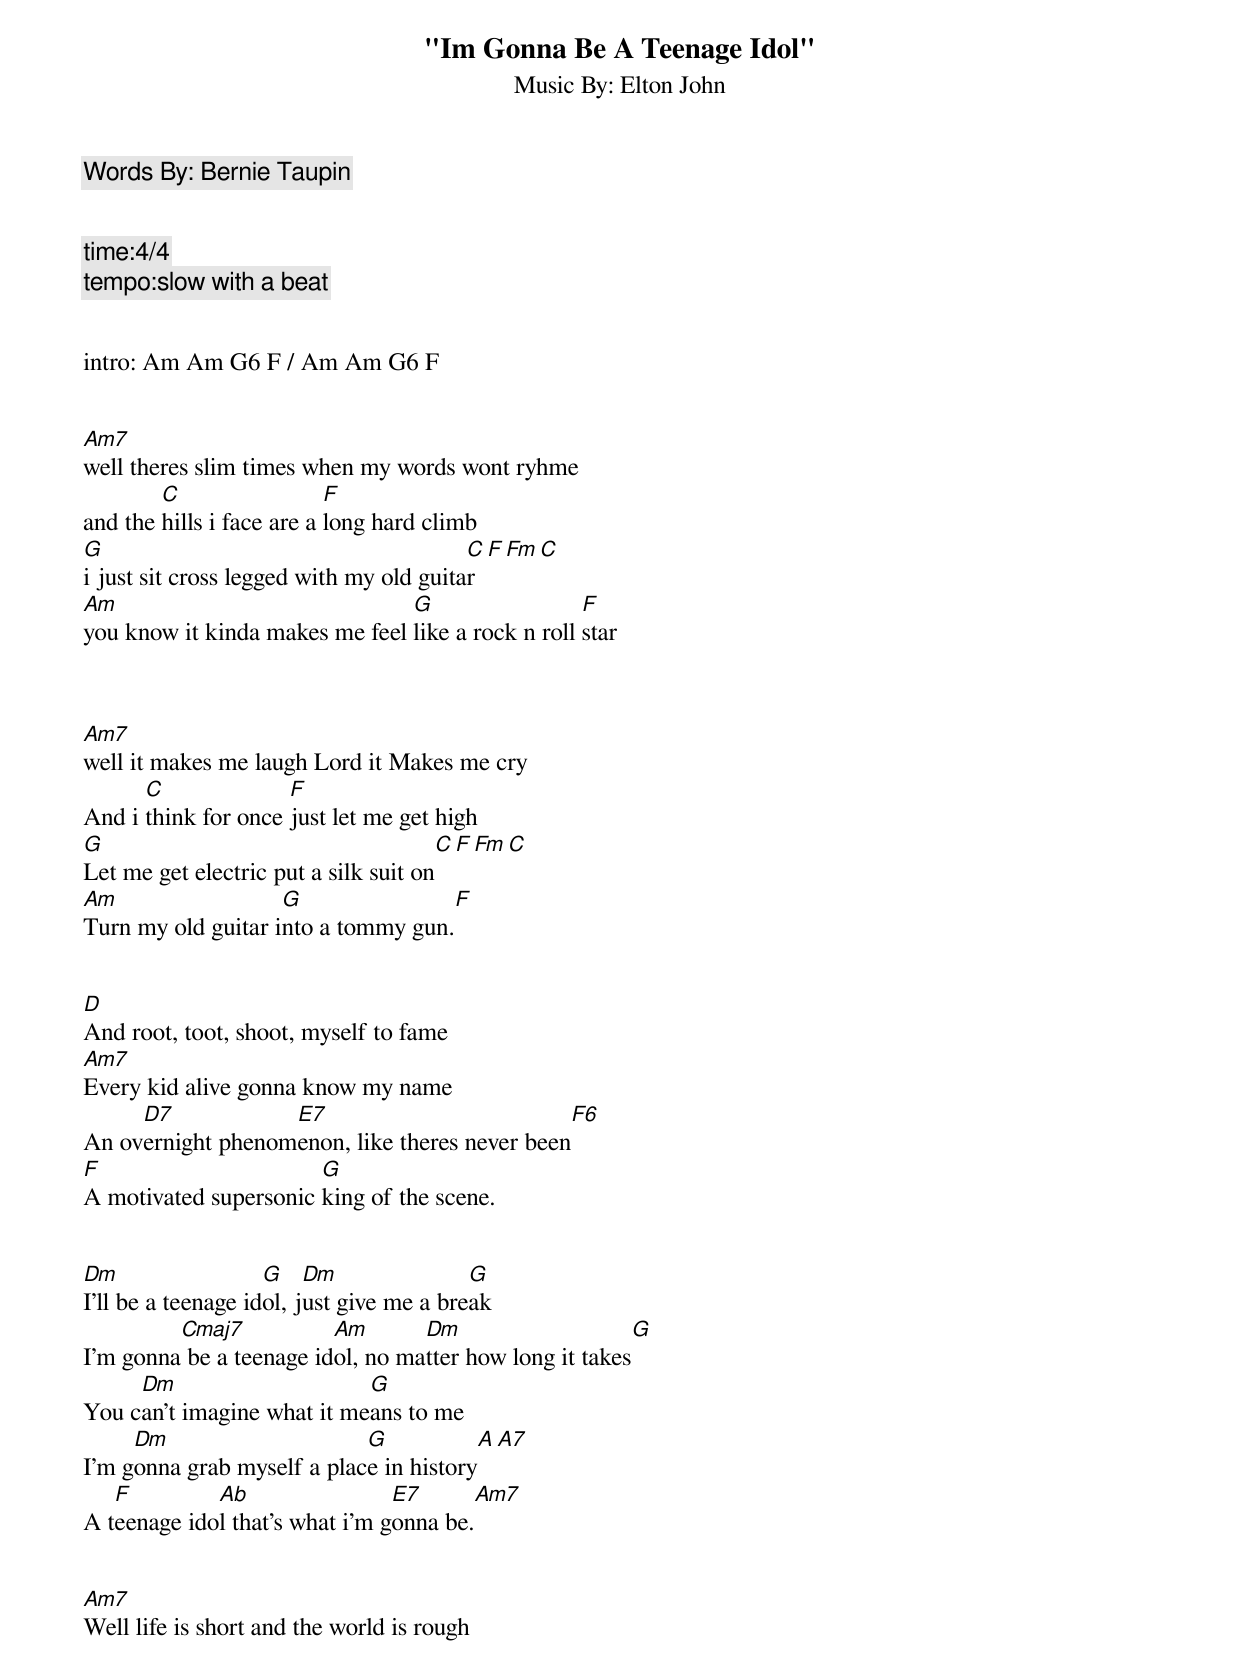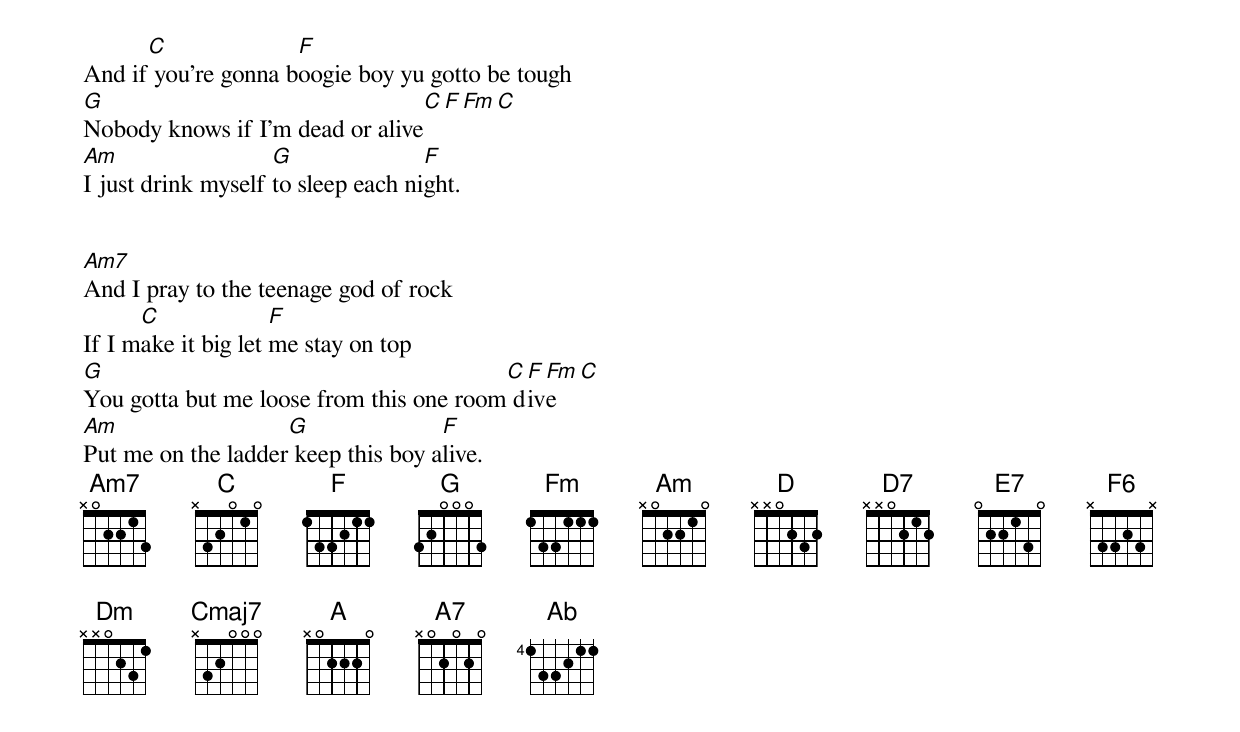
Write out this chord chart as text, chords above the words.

"Im Gonna Be A Teenage Idol"
Music By: Elton John
Words By: Bernie Taupin


time:4/4
tempo:slow with a beat


intro: Am Am G6 F / Am Am G6 F


Am7
well theres slim times when my words wont ryhme
        C                  F
and the hills i face are a long hard climb
G                                        C  F  Fm  C
i just sit cross legged with my old guitar
Am                              G                  F
you know it kinda makes me feel like a rock n roll star



Am7
well it makes me laugh Lord it Makes me cry
      C              F
And i think for once just let me get high
G                                        C F Fm C
Let me get electric put a silk suit on
Am                  G               F
Turn my old guitar into a tommy gun.


D
And root, toot, shoot, myself to fame
Am7
Every kid alive gonna know my name
     D7            E7                          F6
An overnight phenomenon, like theres never been
F                      G
A motivated supersonic king of the scene.


Dm                  G    Dm               G
I'll be a teenage idol, just give me a break
         Cmaj7           Am       Dm                    G
I'm gonna be a teenage idol, no matter how long it takes
     Dm                     G
You can't imagine what it means to me
     Dm                     G            A  A7
I'm gonna grab myself a place in history
   F         Ab                 E7      Am7
A teenage idol that's what i'm gonna be.


Am7
Well life is short and the world is rough
      C              F
And if you're gonna boogie boy yu gotto be tough
G                                        C F Fm C
Nobody knows if I'm dead or alive
Am                  G               F
I just drink myself to sleep each night.


Am7
And I pray to the teenage god of rock
      C              F
If I make it big let me stay on top
G                                        C F Fm C
You gotta but me loose from this one room dive
Am                  G               F
Put me on the ladder keep this boy alive.
